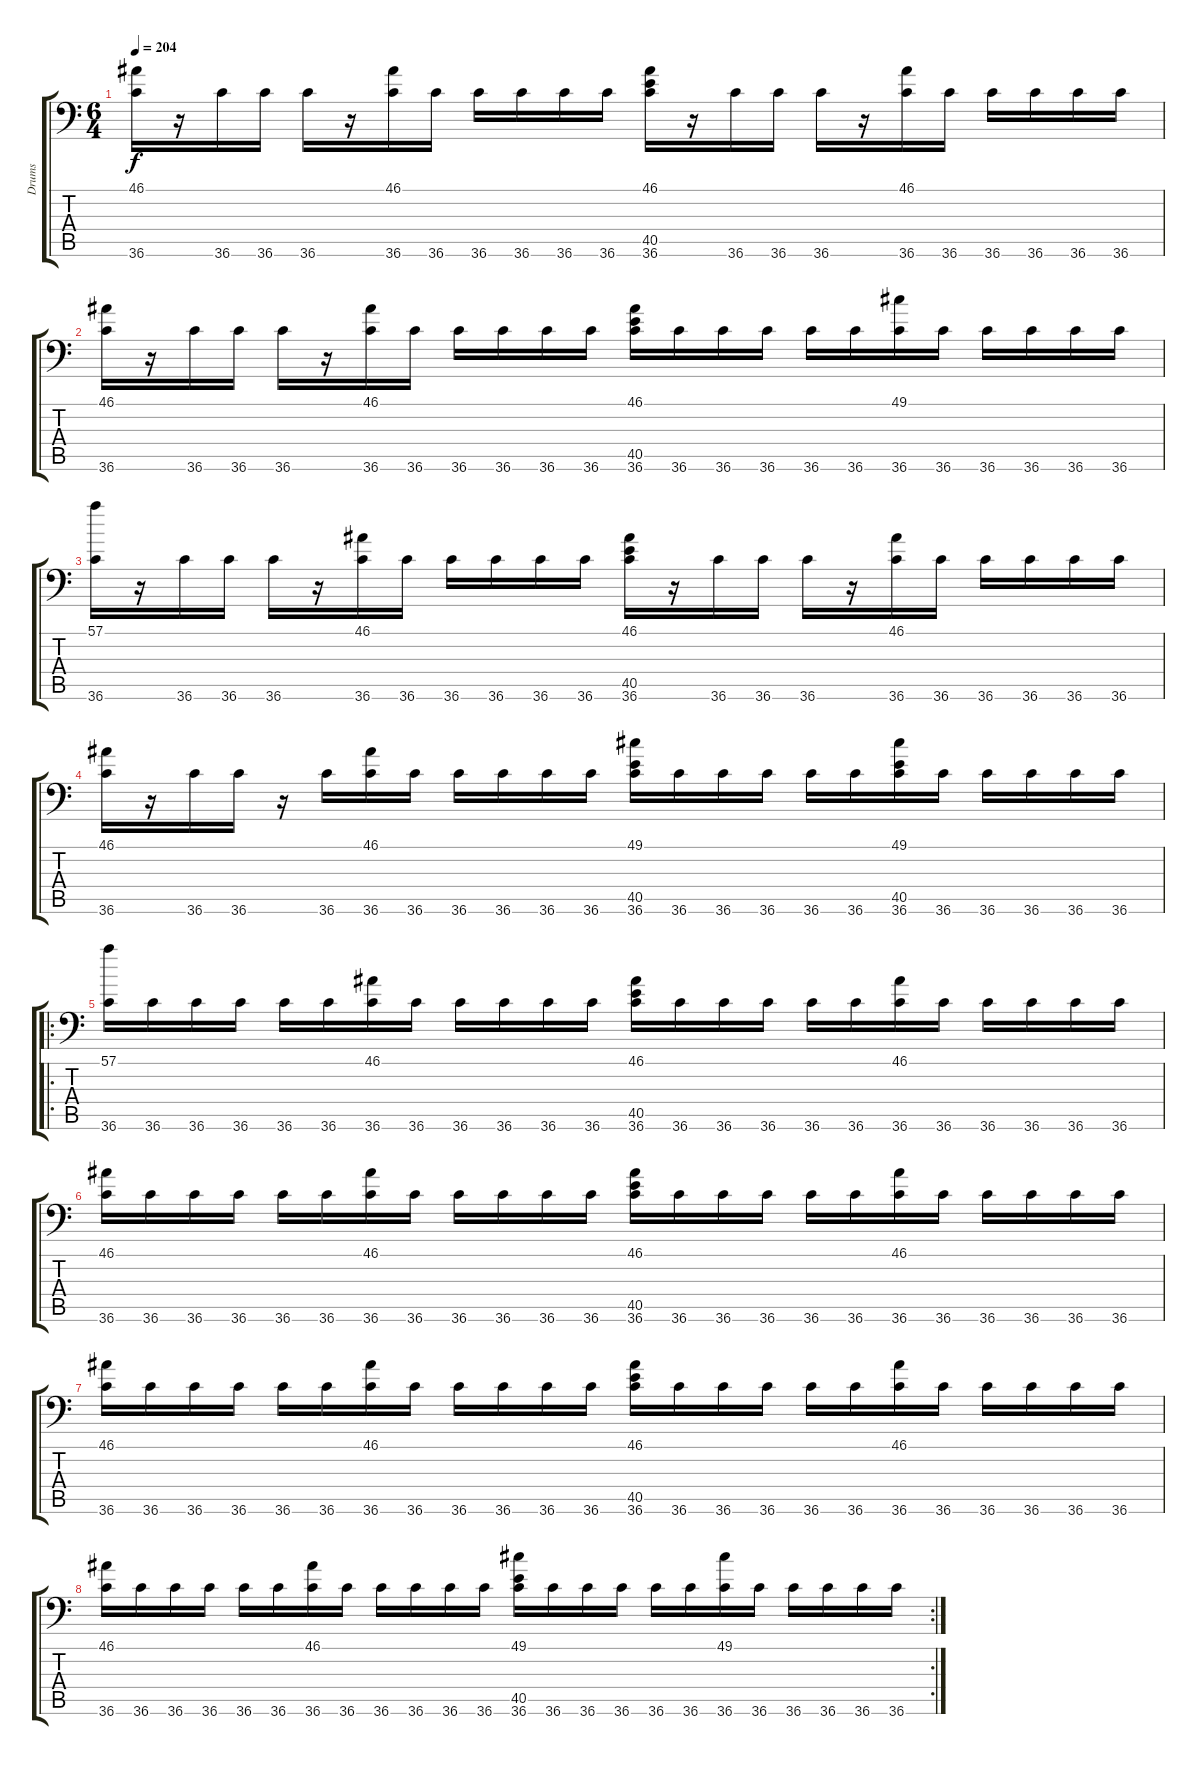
\track ("Drums" "Drums") {instrument acousticgrandpiano}
\staff {score tabs}
\tuning (C-1 C-1 C-1 C-1 C-1 C-1) {hide}
\ts (6 4)
\tempo 204
\clef f4
\ks c
(46.1 36.6).16{dy f} r.16 36.6.16 36.6.16 36.6.16 r.16 (46.1 36.6).16 36.6.16 36.6.16 36.6.16 36.6.16 36.6.16 (46.1 40.5 36.6).16 r.16 36.6.16 36.6.16 36.6.16 r.16 (46.1 36.6).16 36.6.16 36.6.16 36.6.16 36.6.16 36.6.16 |
(46.1 36.6).16 r.16 36.6.16 36.6.16 36.6.16 r.16 (46.1 36.6).16 36.6.16 36.6.16 36.6.16 36.6.16 36.6.16 (46.1 40.5 36.6).16 36.6.16 36.6.16 36.6.16 36.6.16 36.6.16 (49.1 36.6).16 36.6.16 36.6.16 36.6.16 36.6.16 36.6.16 |
(57.1 36.6).16 r.16 36.6.16 36.6.16 36.6.16 r.16 (46.1 36.6).16 36.6.16 36.6.16 36.6.16 36.6.16 36.6.16 (46.1 40.5 36.6).16 r.16 36.6.16 36.6.16 36.6.16 r.16 (46.1 36.6).16 36.6.16 36.6.16 36.6.16 36.6.16 36.6.16 |
(46.1 36.6).16 r.16 36.6.16 36.6.16 r.16 36.6.16 (46.1 36.6).16 36.6.16 36.6.16 36.6.16 36.6.16 36.6.16 (49.1 40.5 36.6).16 36.6.16 36.6.16 36.6.16 36.6.16 36.6.16 (49.1 40.5 36.6).16 36.6.16 36.6.16 36.6.16 36.6.16 36.6.16 |
\ro
(57.1 36.6).16 36.6.16 36.6.16 36.6.16 36.6.16 36.6.16 (46.1 36.6).16 36.6.16 36.6.16 36.6.16 36.6.16 36.6.16 (46.1 40.5 36.6).16 36.6.16 36.6.16 36.6.16 36.6.16 36.6.16 (46.1 36.6).16 36.6.16 36.6.16 36.6.16 36.6.16 36.6.16 |
(46.1 36.6).16 36.6.16 36.6.16 36.6.16 36.6.16 36.6.16 (46.1 36.6).16 36.6.16 36.6.16 36.6.16 36.6.16 36.6.16 (46.1 40.5 36.6).16 36.6.16 36.6.16 36.6.16 36.6.16 36.6.16 (46.1 36.6).16 36.6.16 36.6.16 36.6.16 36.6.16 36.6.16 |
(46.1 36.6).16 36.6.16 36.6.16 36.6.16 36.6.16 36.6.16 (46.1 36.6).16 36.6.16 36.6.16 36.6.16 36.6.16 36.6.16 (46.1 40.5 36.6).16 36.6.16 36.6.16 36.6.16 36.6.16 36.6.16 (46.1 36.6).16 36.6.16 36.6.16 36.6.16 36.6.16 36.6.16 |
\rc 2
(46.1 36.6).16 36.6.16 36.6.16 36.6.16 36.6.16 36.6.16 (46.1 36.6).16 36.6.16 36.6.16 36.6.16 36.6.16 36.6.16 (49.1 40.5 36.6).16 36.6.16 36.6.16 36.6.16 36.6.16 36.6.16 (49.1 36.6).16 36.6.16 36.6.16 36.6.16 36.6.16 36.6.16
